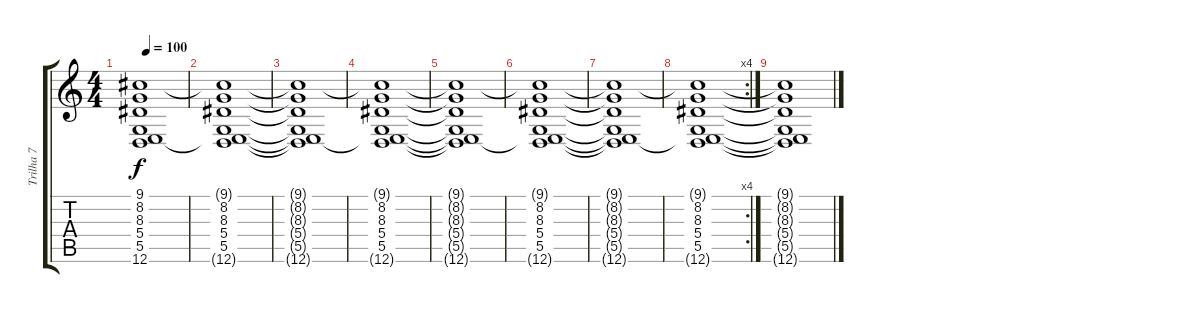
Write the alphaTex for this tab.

\track ("Trilha 7" "Trilha 7") {instrument seashore}
\staff {score tabs}
\tuning (E4 B3 G3 D3 A2 E2) {hide}
\ts (4 4)
\tempo 100
\clef g2
\ks c
(9.1{t} 8.2{t} 8.3{t} 5.4{t} 5.5{t} 12.6{t}).1{dy f} |
(9.1{t} 8.2 8.3 5.4 5.5 12.6{t}).1 |
(9.1{t} 8.2{t} 8.3{t} 5.4{t} 5.5{t} 12.6{t}).1 |
(9.1{t} 8.2 8.3 5.4 5.5 12.6{t}).1 |
(9.1{t} 8.2{t} 8.3{t} 5.4{t} 5.5{t} 12.6{t}).1 |
(9.1{t} 8.2 8.3 5.4 5.5 12.6{t}).1 |
(9.1{t} 8.2{t} 8.3{t} 5.4{t} 5.5{t} 12.6{t}).1 |
\rc 4
(9.1{t} 8.2 8.3 5.4 5.5 12.6{t}).1 |
(9.1{t} 8.2{t} 8.3{t} 5.4{t} 5.5{t} 12.6{t}).1
